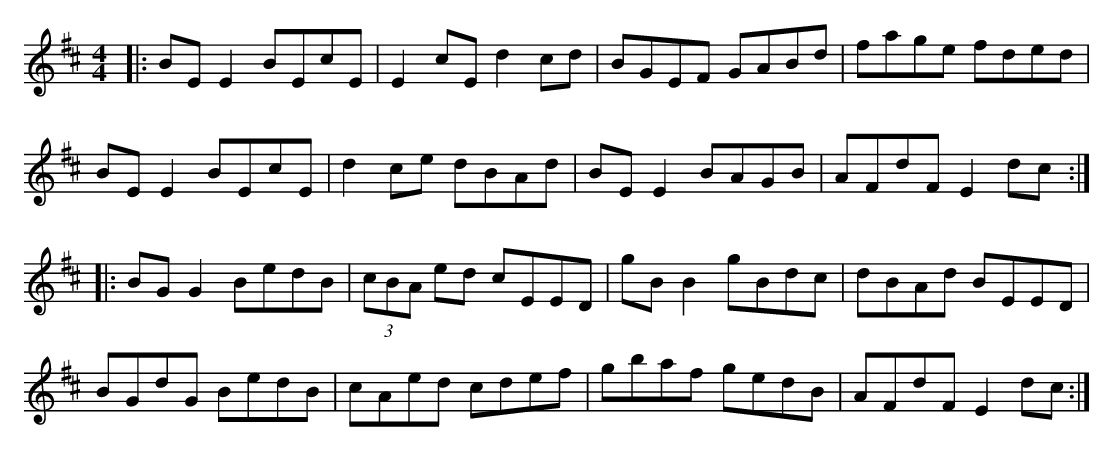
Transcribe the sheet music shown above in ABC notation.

X:1
M:4/4
K:Edor
|:BEE2 BEcE|E2cE d2cd|BGEF GABd|fage fded|
BEE2 BEcE|d2ce dBAd|BEE2 BAGB|AFdF E2dc:|
|:BGG2 BedB|(3cBA ed cEED|gBB2 gBdc|dBAd BEED|
BGdG BedB|cAed cdef|gbaf gedB|AFdF E2dc:|
